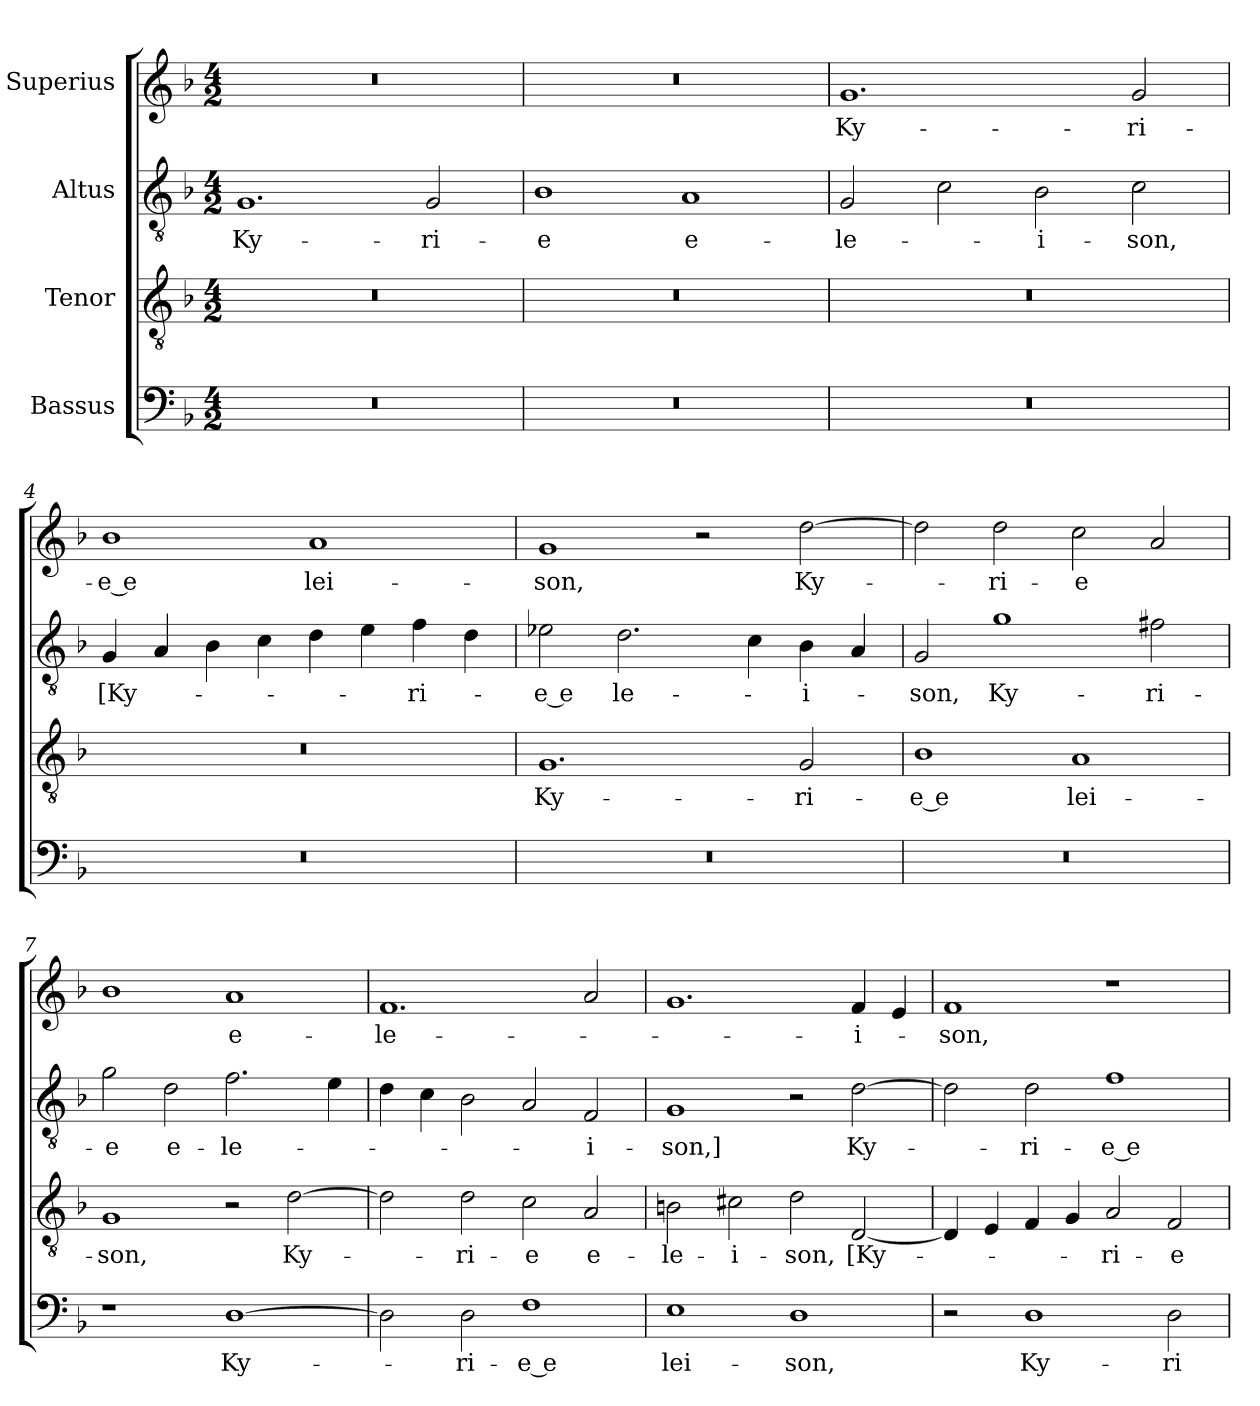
**kern	**text	**kern	**text	**kern	**text	**kern	**text
*part4	*part4	*part3	*part3	*part2	*part2	*part1	*part1
*staff4	*staff4	*staff3	*staff3	*staff2	*staff2	*staff1	*staff1
*I"Bassus	*	*I"Tenor	*	*I"Altus	*	*I"Superius	*
*clefF4	*	*clefGv2	*	*clefGv2	*	*clefG2	*
*k[b-]	*	*k[b-]	*	*k[b-]	*	*k[b-]	*
*M4/2	*	*M4/2	*	*M4/2	*	*M4/2	*
=1	=1	=1	=1	=1	=1	=1	=1
0r	.	0r	.	1.G/	Ky-	0r	.
.	.	.	.	2G/	-ri-	.	.
=2	=2	=2	=2	=2	=2	=2	=2
0r	.	0r	.	1B-\	-e	0r	.
.	.	.	.	1A/	e-	.	.
=3	=3	=3	=3	=3	=3	=3	=3
0r	.	0r	.	2G/	-le-	1.g/	Ky-
.	.	.	.	2c\	.	.	.
.	.	.	.	2B-\	-i-	.	.
.	.	.	.	2c\	-son,	2g/	-ri-
=4	=4	=4	=4	=4	=4	=4	=4
0r	.	0r	.	4G/	[Ky-	1b-\	-e e
.	.	.	.	4A/	.	.	.
.	.	.	.	4B-\	.	.	.
.	.	.	.	4c\	.	.	.
.	.	.	.	4d\	.	1a/	-lei-
.	.	.	.	4e\	.	.	.
.	.	.	.	4f\	-ri-	.	.
.	.	.	.	4d\	.	.	.
=5	=5	=5	=5	=5	=5	=5	=5
0r	.	1.G/	Ky-	2e-X\	-e e	1g/	-son,
.	.	.	.	2.d\	-le-	.	.
.	.	.	.	.	.	2r	.
.	.	.	.	4c\	.	.	.
.	.	2G/	-ri-	4B-\	-i-	[2dd\	Ky-
.	.	.	.	4A/	.	.	.
=6	=6	=6	=6	=6	=6	=6	=6
0r	.	1B-\	-e e	2G/	-son,	2dd\]	.
.	.	.	.	1g\	Ky-	2dd\	-ri-
.	.	1A/	-lei-	.	.	2cc\	-e
.	.	.	.	2f#X\	-ri-	2a/	.
=7	=7	=7	=7	=7	=7	=7	=7
1r	.	1G/	-son,	2g\	-e	1b-\	.
.	.	.	.	2d\	e-	.	.
[1D\	Ky-	2r	.	2.f\	-le-	1a/	e-
.	.	[2d\	Ky-	.	.	.	.
.	.	.	.	4e\	.	.	.
=8	=8	=8	=8	=8	=8	=8	=8
2D\]	.	2d\]	.	4d\	.	1.f/	-le-
.	.	.	.	4c\	.	.	.
2D\	-ri-	2d\	-ri-	2B-\	.	.	.
1F\	-e e	2c\	-e	2A/	.	.	.
.	.	2A/	e-	2F/	-i-	2a/	.
=9	=9	=9	=9	=9	=9	=9	=9
1E\	-lei-	2Bn\	-le-	1G/	-son,]	1.g/	.
.	.	2c#X\	-i-	.	.	.	.
1D\	-son,	2d\	-son,	2r	.	.	.
.	.	[2D/	[Ky-	[2d\	Ky-	4f/	-i-
.	.	.	.	.	.	4e/	.
=10	=10	=10	=10	=10	=10	=10	=10
2r	.	4D/]	.	2d\]	.	1f/	-son,
.	.	4E/	.	.	.	.	.
1D\	Ky-	4F/	.	2d\	-ri-	.	.
.	.	4G/	.	.	.	.	.
.	.	2A/	-ri-	1f\	-e e-	1r	.
2D\	-ri-	2F/	-e	.	.	.	.
=	=	=	=	=	=	=	=
*-	*-	*-	*-	*-	*-	*-	*-
